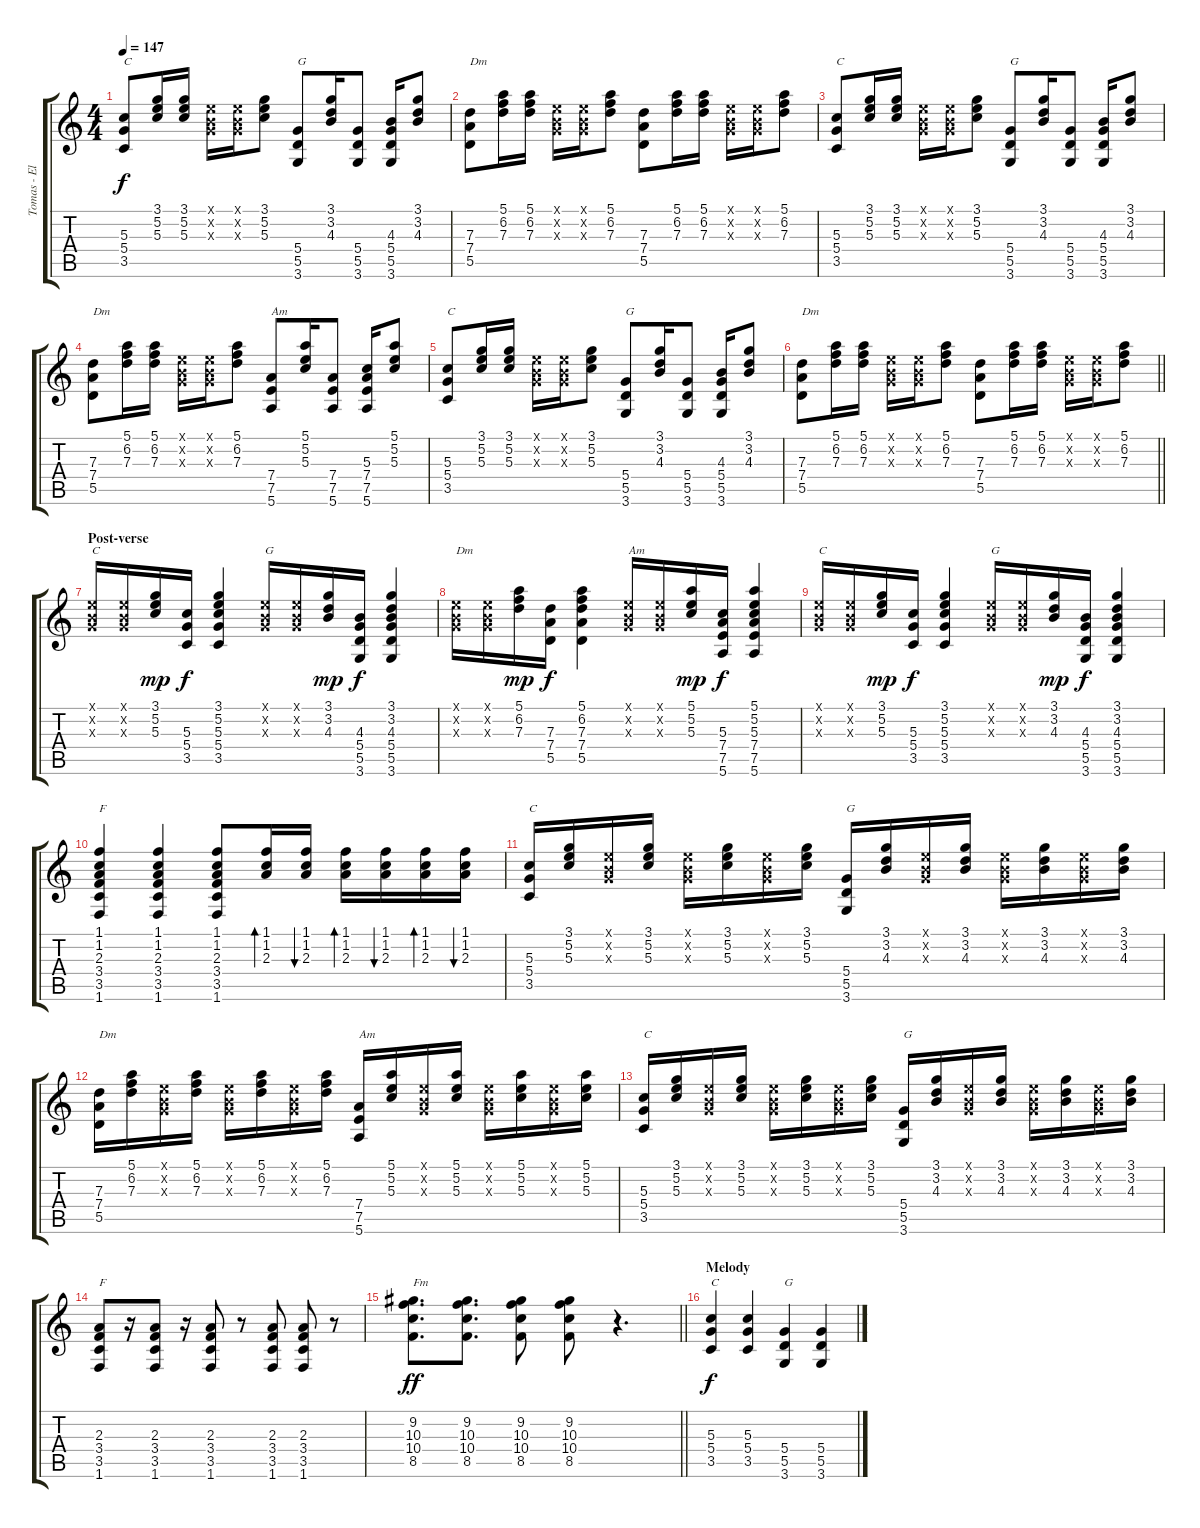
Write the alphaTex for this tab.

\track ("Tomas - Elec. Guitar" "Tomas - El") {instrument electricguitarclean}
\staff {score tabs}
\tuning (E4 B3 G3 D3 A2 E2) {hide}
\ts (4 4)
\tempo 147
\clef g2
\ks c
(5.3 5.4 3.5).8{txt "C" dy f} (3.1 5.2 5.3).16 (3.1 5.2 5.3).16 (0.1{x} 0.2{x} 0.3{x}).16 (0.1{x} 0.2{x} 0.3{x}).16 (3.1 5.2 5.3).8 (5.4 5.5 3.6).8{txt "G"} (3.1 3.2 4.3).16 (5.4 5.5 3.6).8 (4.3 5.4 5.5 3.6).16 (3.1 3.2 4.3).8 |
(7.3 7.4 5.5).8{txt "Dm"} (5.1 6.2 7.3).16 (5.1 6.2 7.3).16 (0.1{x} 0.2{x} 0.3{x}).16 (0.1{x} 0.2{x} 0.3{x}).16 (5.1 6.2 7.3).8 (7.3 7.4 5.5).8 (5.1 6.2 7.3).16 (5.1 6.2 7.3).16 (0.1{x} 0.2{x} 0.3{x}).16 (0.1{x} 0.2{x} 0.3{x}).16 (5.1 6.2 7.3).8 |
(5.3 5.4 3.5).8{txt "C"} (3.1 5.2 5.3).16 (3.1 5.2 5.3).16 (0.1{x} 0.2{x} 0.3{x}).16 (0.1{x} 0.2{x} 0.3{x}).16 (3.1 5.2 5.3).8 (5.4 5.5 3.6).8{txt "G"} (3.1 3.2 4.3).16 (5.4 5.5 3.6).8 (4.3 5.4 5.5 3.6).16 (3.1 3.2 4.3).8 |
(7.3 7.4 5.5).8{txt "Dm"} (5.1 6.2 7.3).16 (5.1 6.2 7.3).16 (0.1{x} 0.2{x} 0.3{x}).16 (0.1{x} 0.2{x} 0.3{x}).16 (5.1 6.2 7.3).8 (7.4 7.5 5.6).8{txt "Am"} (5.1 5.2 5.3).16 (7.4 7.5 5.6).8 (5.3 7.4 7.5 5.6).16 (5.1 5.2 5.3).8 |
(5.3 5.4 3.5).8{txt "C"} (3.1 5.2 5.3).16 (3.1 5.2 5.3).16 (0.1{x} 0.2{x} 0.3{x}).16 (0.1{x} 0.2{x} 0.3{x}).16 (3.1 5.2 5.3).8 (5.4 5.5 3.6).8{txt "G"} (3.1 3.2 4.3).16 (5.4 5.5 3.6).8 (4.3 5.4 5.5 3.6).16 (3.1 3.2 4.3).8 |
\barLineRight lightlight
(7.3 7.4 5.5).8{txt "Dm"} (5.1 6.2 7.3).16 (5.1 6.2 7.3).16 (0.1{x} 0.2{x} 0.3{x}).16 (0.1{x} 0.2{x} 0.3{x}).16 (5.1 6.2 7.3).8 (7.3 7.4 5.5).8 (5.1 6.2 7.3).16 (5.1 6.2 7.3).16 (0.1{x} 0.2{x} 0.3{x}).16 (0.1{x} 0.2{x} 0.3{x}).16 (5.1 6.2 7.3).8 |
\section ("" "Post-verse")
(0.1{x} 0.2{x} 0.3{x}).16{txt "C"} (0.1{x} 0.2{x} 0.3{x}).16 (3.1 5.2 5.3).16{dy mp} (5.3 5.4 3.5).16{dy f} (3.1 5.2 5.3 5.4 3.5).4 (0.1{x} 0.2{x} 0.3{x}).16{txt "G"} (0.1{x} 0.2{x} 0.3{x}).16 (3.1 3.2 4.3).16{dy mp} (4.3 5.4 5.5 3.6).16{dy f} (3.1 3.2 4.3 5.4 5.5 3.6).4 |
(0.1{x} 0.2{x} 0.3{x}).16{txt "Dm"} (0.1{x} 0.2{x} 0.3{x}).16 (5.1 6.2 7.3).16{dy mp} (7.3 7.4 5.5).16{dy f} (5.1 6.2 7.3 7.4 5.5).4 (0.1{x} 0.2{x} 0.3{x}).16{txt "Am"} (0.1{x} 0.2{x} 0.3{x}).16 (5.1 5.2 5.3).16{dy mp} (5.3 7.4 7.5 5.6).16{dy f} (5.1 5.2 5.3 7.4 7.5 5.6).4 |
(0.1{x} 0.2{x} 0.3{x}).16{txt "C"} (0.1{x} 0.2{x} 0.3{x}).16 (3.1 5.2 5.3).16{dy mp} (5.3 5.4 3.5).16{dy f} (3.1 5.2 5.3 5.4 3.5).4 (0.1{x} 0.2{x} 0.3{x}).16{txt "G"} (0.1{x} 0.2{x} 0.3{x}).16 (3.1 3.2 4.3).16{dy mp} (4.3 5.4 5.5 3.6).16{dy f} (3.1 3.2 4.3 5.4 5.5 3.6).4 |
(1.1 1.2 2.3 3.4 3.5 1.6).4{txt "F"} (1.1 1.2 2.3 3.4 3.5 1.6).4 (1.1 1.2 2.3 3.4 3.5 1.6).8 (1.1 1.2 2.3).16{bd 60} (1.1 1.2 2.3).16{bu 60} (1.1 1.2 2.3).16{bd 60} (1.1 1.2 2.3).16{bu 60} (1.1 1.2 2.3).16{bd 60} (1.1 1.2 2.3).16{bu 60} |
(5.3 5.4 3.5).16{txt "C"} (3.1 5.2 5.3).16 (0.1{x} 0.2{x} 0.3{x}).16 (3.1 5.2 5.3).16 (0.1{x} 0.2{x} 0.3{x}).16 (3.1 5.2 5.3).16 (0.1{x} 0.2{x} 0.3{x}).16 (3.1 5.2 5.3).16 (5.4 5.5 3.6).16{txt "G"} (3.1 3.2 4.3).16 (0.1{x} 0.2{x} 0.3{x}).16 (3.1 3.2 4.3).16 (0.1{x} 0.2{x} 0.3{x}).16 (3.1 3.2 4.3).16 (0.1{x} 0.2{x} 0.3{x}).16 (3.1 3.2 4.3).16 |
(7.3 7.4 5.5).16{txt "Dm"} (5.1 6.2 7.3).16 (0.1{x} 0.2{x} 0.3{x}).16 (5.1 6.2 7.3).16 (0.1{x} 0.2{x} 0.3{x}).16 (5.1 6.2 7.3).16 (0.1{x} 0.2{x} 0.3{x}).16 (5.1 6.2 7.3).16 (7.4 7.5 5.6).16{txt "Am"} (5.1 5.2 5.3).16 (0.1{x} 0.2{x} 0.3{x}).16 (5.1 5.2 5.3).16 (0.1{x} 0.2{x} 0.3{x}).16 (5.1 5.2 5.3).16 (0.1{x} 0.2{x} 0.3{x}).16 (5.1 5.2 5.3).16 |
(5.3 5.4 3.5).16{txt "C"} (3.1 5.2 5.3).16 (0.1{x} 0.2{x} 0.3{x}).16 (3.1 5.2 5.3).16 (0.1{x} 0.2{x} 0.3{x}).16 (3.1 5.2 5.3).16 (0.1{x} 0.2{x} 0.3{x}).16 (3.1 5.2 5.3).16 (5.4 5.5 3.6).16{txt "G"} (3.1 3.2 4.3).16 (0.1{x} 0.2{x} 0.3{x}).16 (3.1 3.2 4.3).16 (0.1{x} 0.2{x} 0.3{x}).16 (3.1 3.2 4.3).16 (0.1{x} 0.2{x} 0.3{x}).16 (3.1 3.2 4.3).16 |
(2.3 3.4 3.5 1.6).8{txt "F"} r.16 (2.3 3.4 3.5 1.6).8 r.16 (2.3 3.4 3.5 1.6).8 r.8 (2.3 3.4 3.5 1.6).8 (2.3 3.4 3.5 1.6).8 r.8 |
\barLineRight lightlight
(9.2 10.3 10.4 8.5).8{d txt "Fm" dy ff} (9.2 10.3 10.4 8.5).8{d} (9.2 10.3 10.4 8.5).8 (9.2 10.3 10.4 8.5).8 r.4{d} |
\section ("" "Melody")
(5.3 5.4 3.5).4{txt "C" dy f volume 12 instrument distortionguitar} (5.3 5.4 3.5).4 (5.4 5.5 3.6).4{txt "G"} (5.4 5.5 3.6).4
